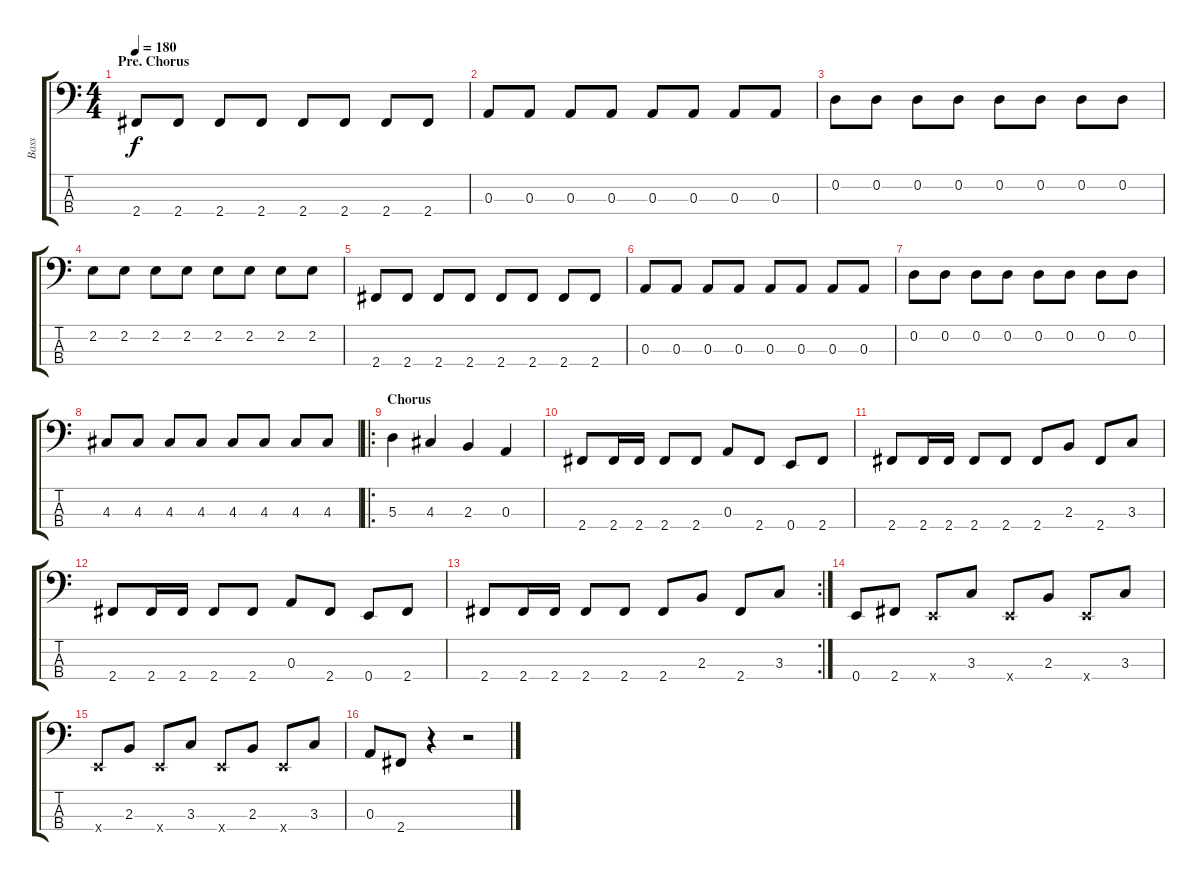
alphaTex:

\track ("Bass" "Bass") {instrument electricbassfinger}
\staff {score tabs}
\tuning (G2 D2 A1 E1) {hide}
\ts (4 4)
\section ("" "Pre. Chorus")
\tempo 180
\clef f4
\ks c
2.4.8{dy f} 2.4.8 2.4.8 2.4.8 2.4.8 2.4.8 2.4.8 2.4.8 |
0.3.8 0.3.8 0.3.8 0.3.8 0.3.8 0.3.8 0.3.8 0.3.8 |
0.2.8 0.2.8 0.2.8 0.2.8 0.2.8 0.2.8 0.2.8 0.2.8 |
2.2.8 2.2.8 2.2.8 2.2.8 2.2.8 2.2.8 2.2.8 2.2.8 |
2.4.8 2.4.8 2.4.8 2.4.8 2.4.8 2.4.8 2.4.8 2.4.8 |
0.3.8 0.3.8 0.3.8 0.3.8 0.3.8 0.3.8 0.3.8 0.3.8 |
0.2.8 0.2.8 0.2.8 0.2.8 0.2.8 0.2.8 0.2.8 0.2.8 |
4.3.8 4.3.8 4.3.8 4.3.8 4.3.8 4.3.8 4.3.8 4.3.8 |
\ro
\section ("" "Chorus")
5.3.4 4.3.4 2.3.4 0.3.4 |
2.4.8 2.4.16 2.4.16 2.4.8 2.4.8 0.3.8 2.4.8 0.4.8 2.4.8 |
2.4.8 2.4.16 2.4.16 2.4.8 2.4.8 2.4.8 2.3.8 2.4.8 3.3.8 |
2.4.8 2.4.16 2.4.16 2.4.8 2.4.8 0.3.8 2.4.8 0.4.8 2.4.8 |
\rc 2
2.4.8 2.4.16 2.4.16 2.4.8 2.4.8 2.4.8 2.3.8 2.4.8 3.3.8 |
0.4.8 2.4.8 0.4{x}.8 3.3.8 0.4{x}.8 2.3.8 0.4{x}.8 3.3.8 |
0.4{x}.8 2.3.8 0.4{x}.8 3.3.8 0.4{x}.8 2.3.8 0.4{x}.8 3.3.8 |
0.3.8 2.4.8 r.4 r.2
